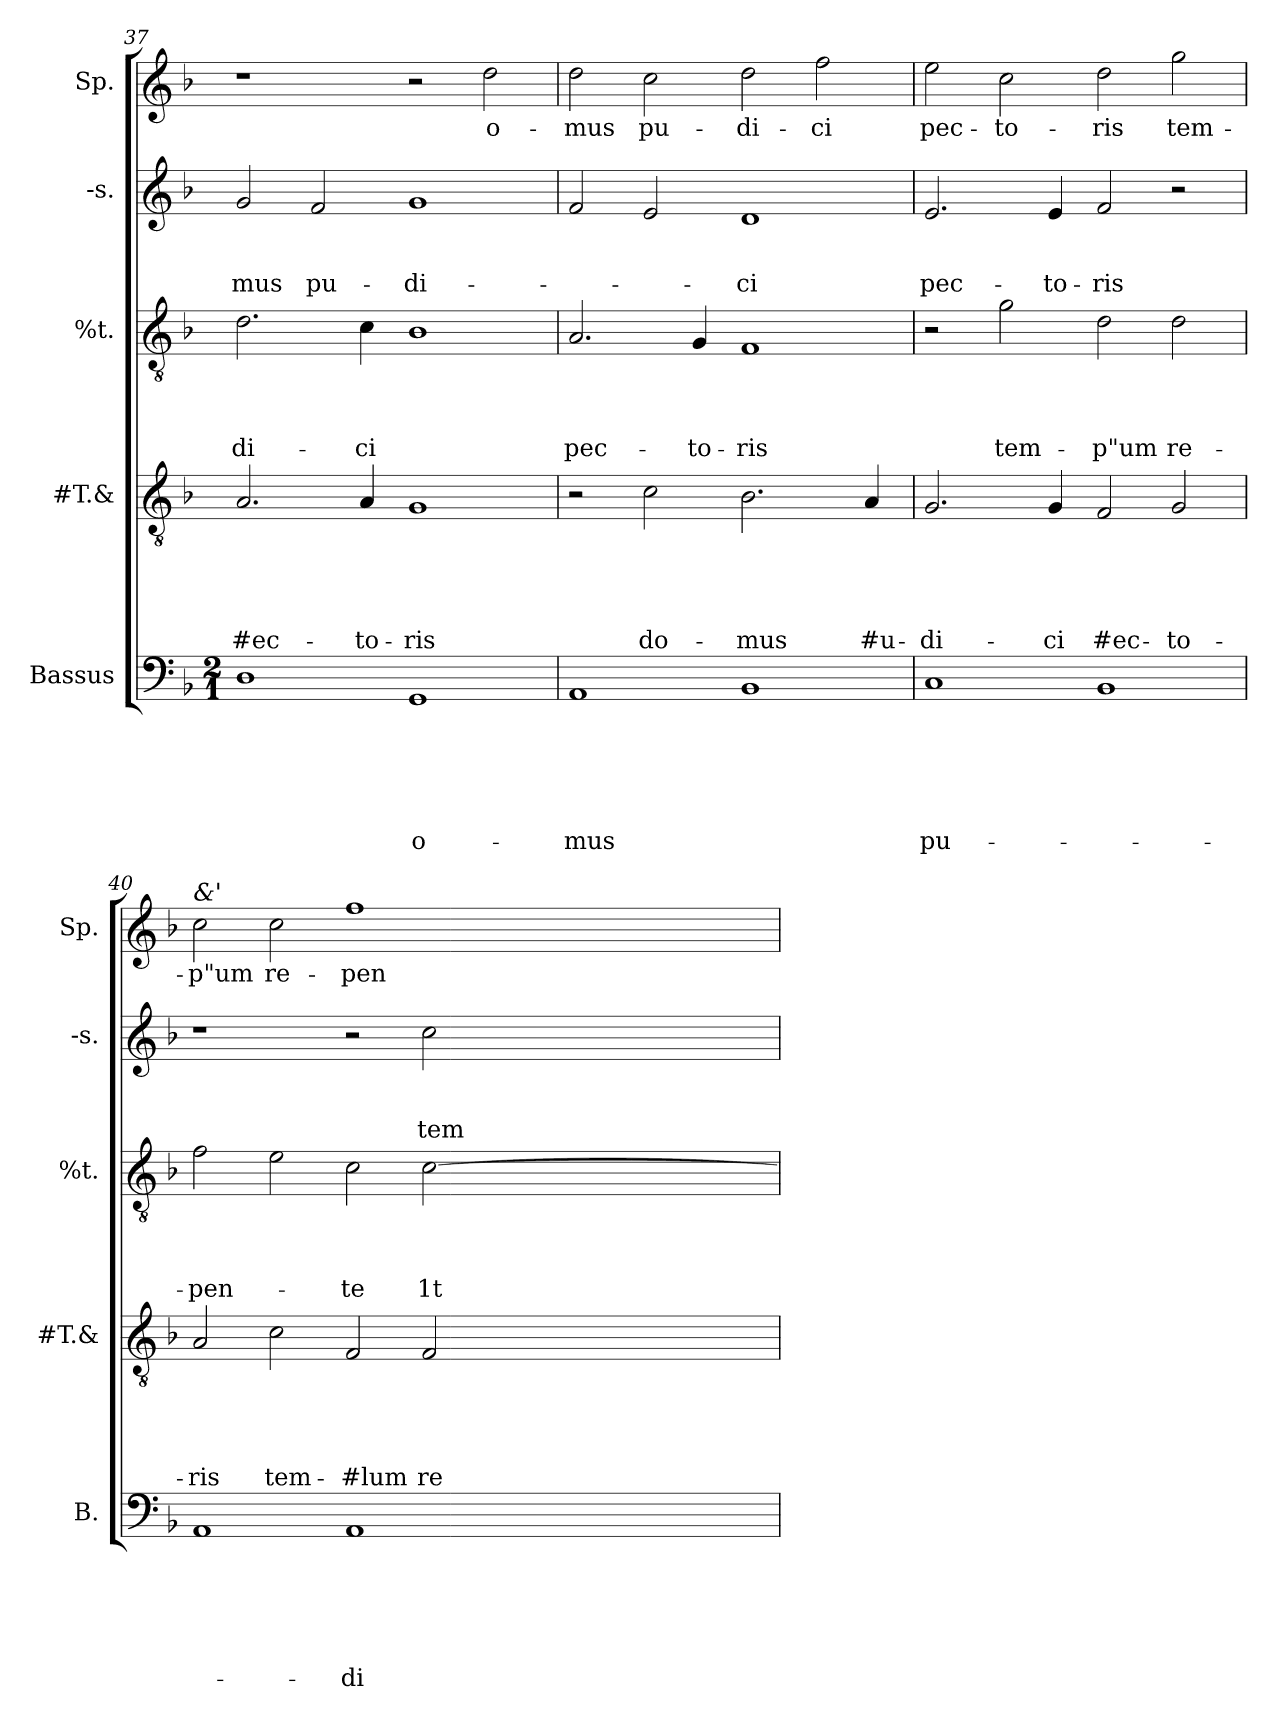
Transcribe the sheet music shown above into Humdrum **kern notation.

**kern	**text	**text	**text	**text	**text	**text	**kern	**text	**text	**text	**text	**text	**kern	**text	**text	**text	**text	**kern	**text	**text	**text	**kern	**text
*part5	*part5	*part5	*part5	*part5	*part5	*part5	*part4	*part4	*part4	*part4	*part4	*part4	*part3	*part3	*part3	*part3	*part3	*part2	*part2	*part2	*part2	*part1	*part1
*staff5	*staff5	*staff5	*staff5	*staff5	*staff5	*staff5	*staff4	*staff4	*staff4	*staff4	*staff4	*staff4	*staff3	*staff3	*staff3	*staff3	*staff3	*staff2	*staff2	*staff2	*staff2	*staff1	*staff1
*I"Bassus	*	*	*	*	*	*	*I"#T.&	*	*	*	*	*	*I"%t.	*	*	*	*	*I"-s.	*	*	*	*I"Sp.	*
*I'B.	*	*	*	*	*	*	*I'#T.&	*	*	*	*	*	*I'%t.	*	*	*	*	*I'-s.	*	*	*	*I'Sp.	*
*clefF4	*	*	*	*	*	*	*clefGv2	*	*	*	*	*	*clefGv2	*	*	*	*	*clefG2	*	*	*	*clefG2	*
*k[b-]	*	*	*	*	*	*	*k[b-]	*	*	*	*	*	*k[b-]	*	*	*	*	*k[b-]	*	*	*	*k[b-]	*
*F:	*	*	*	*	*	*	*F:	*	*	*	*	*	*F:	*	*	*	*	*F:	*	*	*	*F:	*
*M2/1	*	*	*	*	*	*	*	*	*	*	*	*	*	*	*	*	*	*	*	*	*	*	*
=37	=37	=37	=37	=37	=37	=37	=37	=37	=37	=37	=37	=37	=37	=37	=37	=37	=37	=37	=37	=37	=37	=37	=37
!	!	!	!	!	!	!	!	!	!	!	!	!LO:LY:b	!	!	!	!	!LO:LY:b	!	!	!	!LO:LY:b	!	!
1D	.	.	.	.	.	.	2.A/	.	.	.	.	#ec-	2.d\	.	.	.	-di-	2g/	.	.	-mus	1r	.
!	!	!	!	!	!	!	!	!	!	!	!	!	!	!	!	!	!	!	!	!	!LO:LY:b	!	!
.	.	.	.	.	.	.	.	.	.	.	.	.	.	.	.	.	.	2f/	.	.	pu-	.	.
!	!	!	!	!	!	!	!	!	!	!	!	!LO:LY:b	!	!	!	!	!LO:LY:b	!	!	!	!	!	!
.	.	.	.	.	.	.	4A/	.	.	.	.	-to-	4c\	.	.	.	-ci	.	.	.	.	.	.
!	!	!	!	!	!	!LO:LY:b	!	!	!	!	!	!LO:LY:b	!	!	!	!	!	!	!	!	!LO:LY:b	!	!
1GG	.	.	.	.	.	o-	1G	.	.	.	.	-ris	1B-	.	.	.	.	1g	.	.	-di-	2r	.
!	!	!	!	!	!	!	!	!	!	!	!	!	!	!	!	!	!	!	!	!	!	!	!LO:LY:b
.	.	.	.	.	.	.	.	.	.	.	.	.	.	.	.	.	.	.	.	.	.	2dd\	o-
=38	=38	=38	=38	=38	=38	=38	=38	=38	=38	=38	=38	=38	=38	=38	=38	=38	=38	=38	=38	=38	=38	=38	=38
!	!	!	!	!	!	!LO:LY:b	!	!	!	!	!	!	!	!	!	!	!LO:LY:b	!	!	!	!	!	!LO:LY:b
1AA	.	.	.	.	.	-mus	2r	.	.	.	.	.	2.A/	.	.	.	pec-	2f/	.	.	.	2dd\	-mus
!	!	!	!	!	!	!	!	!	!	!	!	!LO:LY:b	!	!	!	!	!	!	!	!	!	!	!LO:LY:b
.	.	.	.	.	.	.	2c\	.	.	.	.	do-	.	.	.	.	.	2e/	.	.	.	2cc\	pu-
!	!	!	!	!	!	!	!	!	!	!	!	!	!	!	!	!	!LO:LY:b	!	!	!	!	!	!
.	.	.	.	.	.	.	.	.	.	.	.	.	4G/	.	.	.	-to-	.	.	.	.	.	.
!	!	!	!	!	!	!	!	!	!	!	!	!LO:LY:b	!	!	!	!	!LO:LY:b:rj	!	!	!	!LO:LY:b	!	!LO:LY:b
1BB-	.	.	.	.	.	.	2.B-\	.	.	.	.	-mus	1F	.	.	.	-ris	1d	.	.	-ci	2dd\	-di-
!	!	!	!	!	!	!	!	!	!	!	!	!	!	!	!	!	!	!	!	!	!	!	!LO:LY:b
.	.	.	.	.	.	.	.	.	.	.	.	.	.	.	.	.	.	.	.	.	.	2ff\	-ci
!	!	!	!	!	!	!	!	!	!	!	!	!LO:LY:b	!	!	!	!	!	!	!	!	!	!	!
.	.	.	.	.	.	.	4A/	.	.	.	.	#u-	.	.	.	.	.	.	.	.	.	.	.
=39	=39	=39	=39	=39	=39	=39	=39	=39	=39	=39	=39	=39	=39	=39	=39	=39	=39	=39	=39	=39	=39	=39	=39
!	!	!	!	!	!	!LO:LY:b	!	!	!	!	!	!LO:LY:b	!	!	!	!	!	!	!	!	!LO:LY:b	!	!LO:LY:b
1C	.	.	.	.	.	pu-	2.G/	.	.	.	.	-di-	2r	.	.	.	.	2.e/	.	.	pec-	2ee\	pec-
!	!	!	!	!	!	!	!	!	!	!	!	!	!	!	!	!	!LO:LY:b	!	!	!	!	!	!LO:LY:b
.	.	.	.	.	.	.	.	.	.	.	.	.	2g\	.	.	.	tem-	.	.	.	.	2cc\	-to-
!	!	!	!	!	!	!	!	!	!	!	!	!LO:LY:b	!	!	!	!	!	!	!	!	!LO:LY:b	!	!
.	.	.	.	.	.	.	4G/	.	.	.	.	-ci	.	.	.	.	.	4e/	.	.	-to-	.	.
!	!	!	!	!	!	!	!	!	!	!	!	!LO:LY:b	!	!	!	!	!LO:LY:b	!	!	!	!LO:LY:b	!	!LO:LY:b
1BB-	.	.	.	.	.	.	2F/	.	.	.	.	#ec-	2d\	.	.	.	-p"um	2f/	.	.	-ris	2dd\	-ris
!	!	!	!	!	!	!	!	!	!	!	!	!LO:LY:b	!	!	!	!	!LO:LY:b	!	!	!	!	!	!LO:LY:b
.	.	.	.	.	.	.	2G/	.	.	.	.	-to-	2d\	.	.	.	re-	2r	.	.	.	2gg\	tem-
!!LO:LB:g=z
=40	=40	=40	=40	=40	=40	=40	=40	=40	=40	=40	=40	=40	=40	=40	=40	=40	=40	=40	=40	=40	=40	=40	=40
!	!	!	!	!	!	!	!	!	!	!	!	!	!	!	!	!	!	!	!	!	!	!LO:TX:a:i:t=&'	!
!	!	!	!	!	!	!	!	!	!	!	!	!LO:LY:b	!	!	!	!	!LO:LY:b	!	!	!	!	!	!LO:LY:b
1AA	.	.	.	.	.	.	2A/	.	.	.	.	-ris	2f\	.	.	.	-pen-	1r	.	.	.	2cc\	-p"um
!	!	!	!	!	!	!	!	!	!	!	!	!LO:LY:b	!	!	!	!	!	!	!	!	!	!	!LO:LY:b
.	.	.	.	.	.	.	2c\	.	.	.	.	tem-	2e\	.	.	.	.	.	.	.	.	2cc\	re-
!	!	!	!	!	!	!LO:LY:b	!	!	!	!	!	!LO:LY:b	!	!	!	!	!LO:LY:b	!	!	!	!	!	!LO:LY:b
1AA	.	.	.	.	.	-di-	2F/	.	.	.	.	-#lum	2c\	.	.	.	-te	2r	.	.	.	1ff	-pen-
!	!	!	!	!	!	!	!	!	!	!	!	!LO:LY:b	!	!	!	!	!LO:LY:b	!	!	!	!LO:LY:b	!	!
.	.	.	.	.	.	.	2F/	.	.	.	.	re-	[>2c\	.	.	.	1t	2cc\	.	.	tem-	.	.
=	=	=	=	=	=	=	=	=	=	=	=	=	=	=	=	=	=	=	=	=	=	=	=
*-	*-	*-	*-	*-	*-	*-	*-	*-	*-	*-	*-	*-	*-	*-	*-	*-	*-	*-	*-	*-	*-	*-	*-
